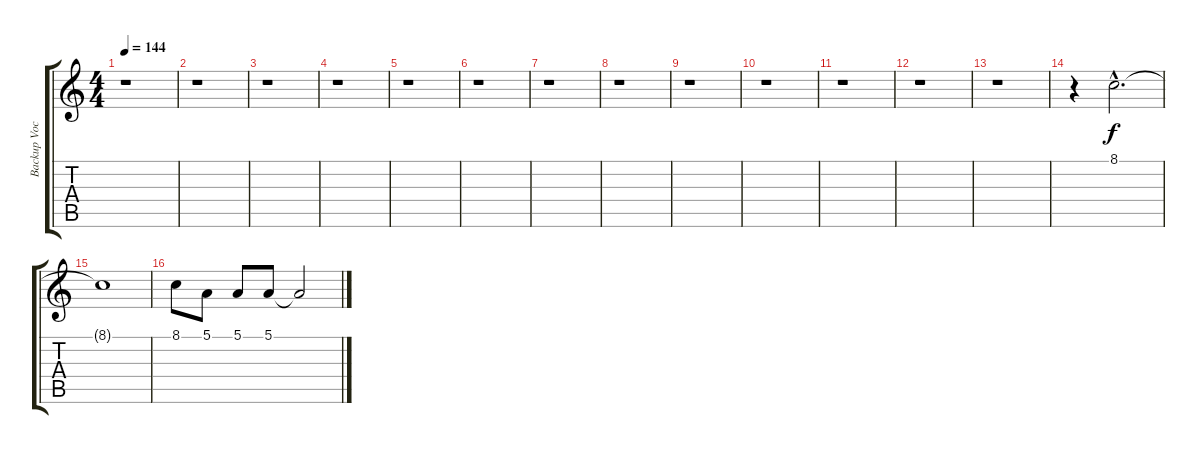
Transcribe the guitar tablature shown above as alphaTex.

\track ("Backup Vocals" "Backup Voc") {instrument flute}
\staff {score tabs}
\tuning (E4 B3 G3 D3 A2 E2) {hide}
\ts (4 4)
\tempo 144
\clef g2
\ks c
r.1{dy f} |
r.1 |
r.1 |
r.1 |
r.1 |
r.1 |
r.1 |
r.1 |
r.1 |
r.1 |
r.1 |
r.1 |
r.1 |
r.4 8.1{hac}.2{d} |
8.1{t}.1 |
8.1.8 5.1.8 5.1.8 5.1.8 5.1{t}.2
